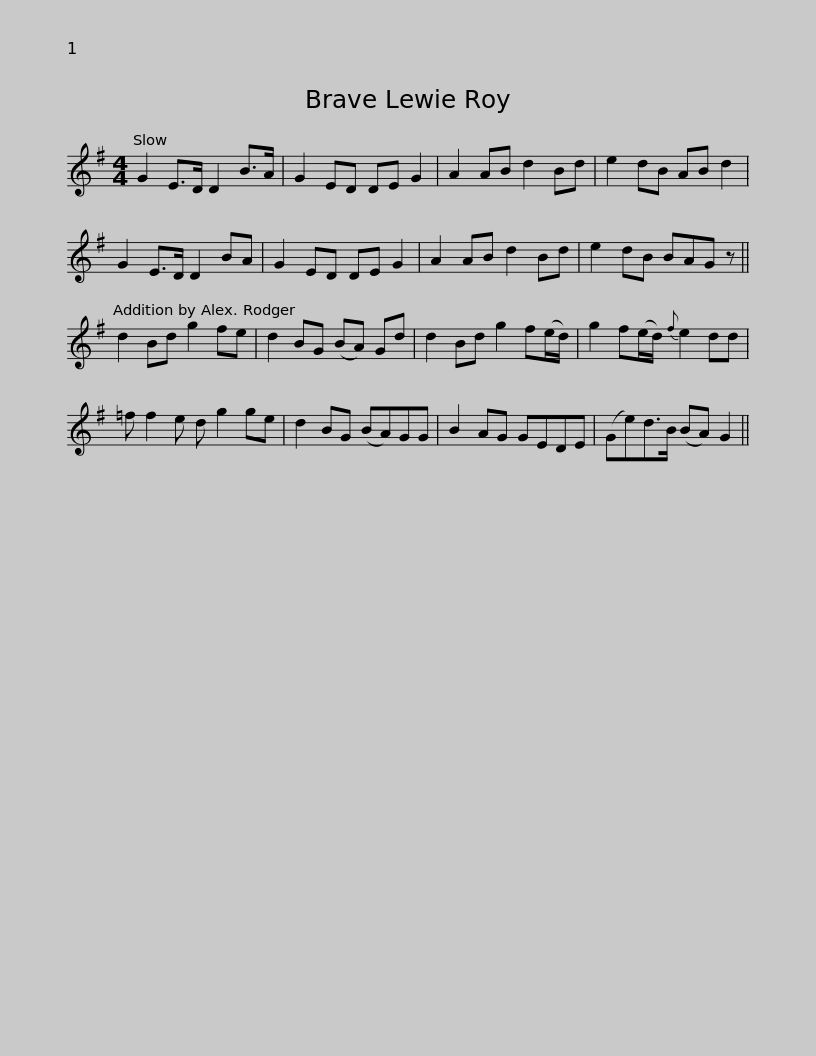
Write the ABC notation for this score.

X:1
L:1/8
M:4/4
I:linebreak $
K:G
V:1 treble
V:1
 G2 E>D D2 B>A | G2 ED DE G2 | A2 AB d2 Bd | e2 dB AB d2 | G2 E>D D2 BA | %5
 G2 ED DE G2 | A2 AB d2 Bd |$ e2 dB BAG z || d2 Bd g2 fe | d2 BG (BA) Gd | %10
 d2 Bd g2 f(e/d/) | g2 f(e/d/){f} e2 dd | =f f2 e d g2 ge |$ d2 BG (BA)GG | B2 AG GEDE | %15
 (Ge)d>B (BA) G2 || %16
